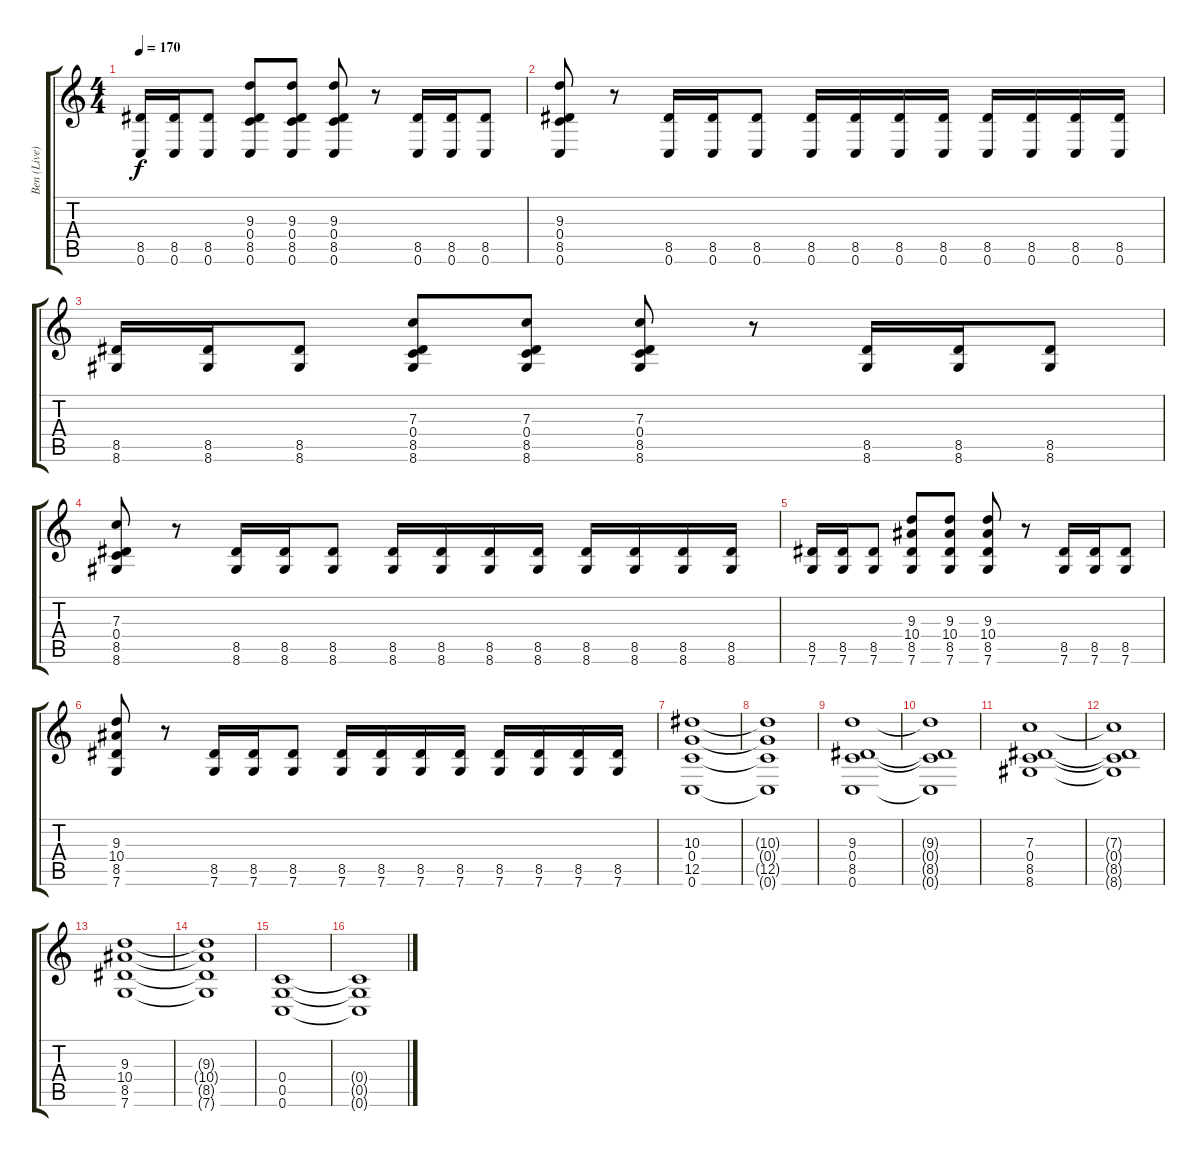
\track ("Ben (Live)" "Ben (Live)") {mute instrument distortionguitar}
\staff {score tabs}
\tuning (D4 A3 F3 C3 G2 C2) {hide}
\ts (4 4)
\tempo 170
\clef g2
\ks c
(8.5 0.6).16{dy f} (8.5 0.6).16 (8.5 0.6).8 (9.3 0.4 8.5 0.6).8 (9.3 0.4 8.5 0.6).8 (9.3 0.4 8.5 0.6).8 r.8 (8.5 0.6).16 (8.5 0.6).16 (8.5 0.6).8 |
(9.3 0.4 8.5 0.6).8 r.8 (8.5 0.6).16 (8.5 0.6).16 (8.5 0.6).8 (8.5 0.6).16 (8.5 0.6).16 (8.5 0.6).16 (8.5 0.6).16 (8.5 0.6).16 (8.5 0.6).16 (8.5 0.6).16 (8.5 0.6).16 |
(8.5 8.6).16 (8.5 8.6).16 (8.5 8.6).8 (7.3 0.4 8.5 8.6).8 (7.3 0.4 8.5 8.6).8 (7.3 0.4 8.5 8.6).8 r.8 (8.5 8.6).16 (8.5 8.6).16 (8.5 8.6).8 |
(7.3 0.4 8.5 8.6).8 r.8 (8.5 8.6).16 (8.5 8.6).16 (8.5 8.6).8 (8.5 8.6).16 (8.5 8.6).16 (8.5 8.6).16 (8.5 8.6).16 (8.5 8.6).16 (8.5 8.6).16 (8.5 8.6).16 (8.5 8.6).16 |
(8.5 7.6).16 (8.5 7.6).16 (8.5 7.6).8 (9.3 10.4 8.5 7.6).8 (9.3 10.4 8.5 7.6).8 (9.3 10.4 8.5 7.6).8 r.8 (8.5 7.6).16 (8.5 7.6).16 (8.5 7.6).8 |
(9.3 10.4 8.5 7.6).8 r.8 (8.5 7.6).16 (8.5 7.6).16 (8.5 7.6).8 (8.5 7.6).16 (8.5 7.6).16 (8.5 7.6).16 (8.5 7.6).16 (8.5 7.6).16 (8.5 7.6).16 (8.5 7.6).16 (8.5 7.6).16 |
(10.3 0.4 12.5 0.6).1 |
(10.3{t} 0.4{t} 12.5{t} 0.6{t}).1 |
(9.3 0.4 8.5 0.6).1 |
(9.3{t} 0.4{t} 8.5{t} 0.6{t}).1 |
(7.3 0.4 8.5 8.6).1 |
(7.3{t} 0.4{t} 8.5{t} 8.6{t}).1 |
(9.3 10.4 8.5 7.6).1 |
(9.3{t} 10.4{t} 8.5{t} 7.6{t}).1 |
(0.4 0.5 0.6).1 |
(0.4{t} 0.5{t} 0.6{t}).1
